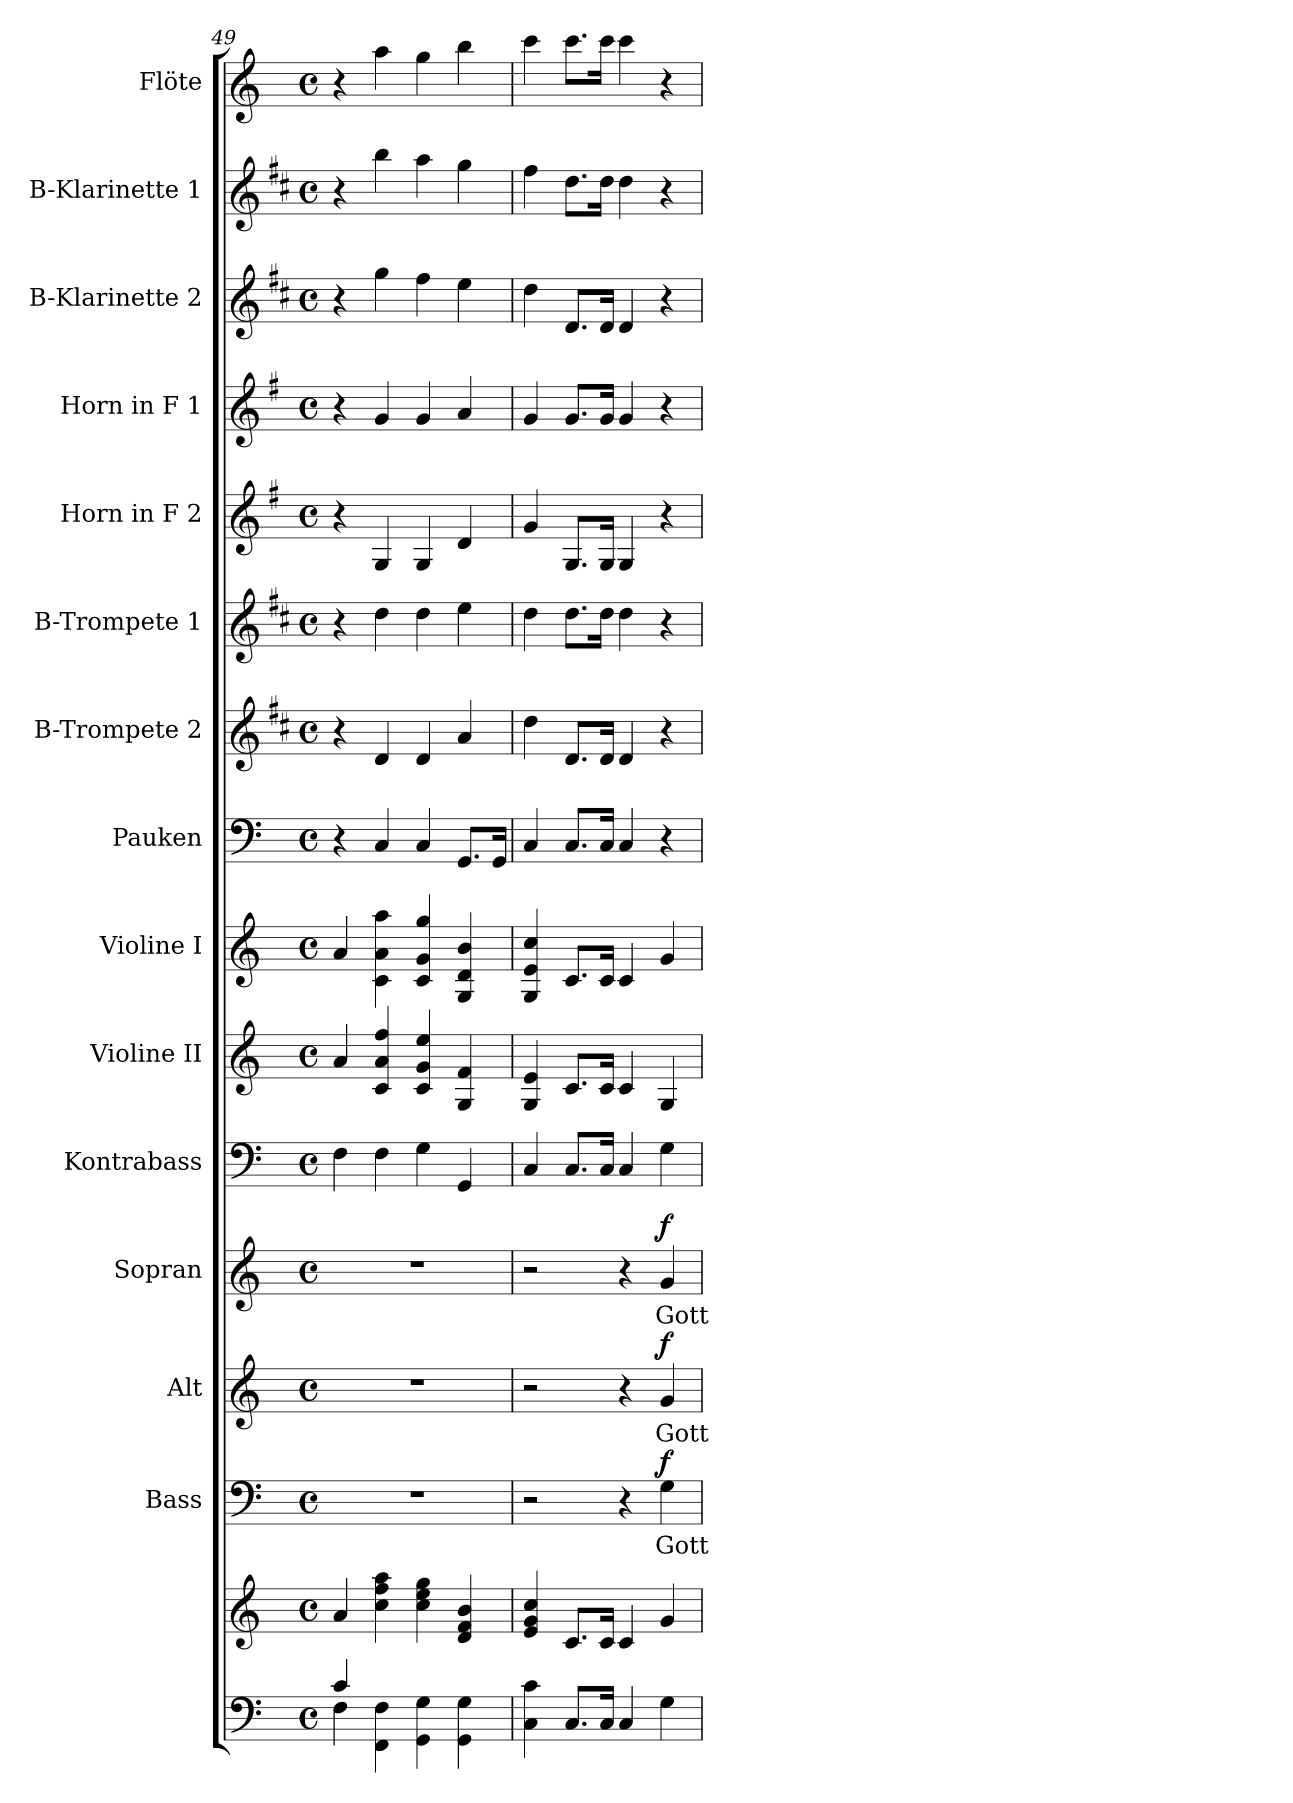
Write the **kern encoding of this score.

**kern	**kern	**kern	**text	**dynam	**kern	**text	**dynam	**kern	**text	**dynam	**kern	**kern	**kern	**kern	**kern	**kern	**kern	**kern	**kern	**kern	**kern
*part15	*part15	*part14	*part14	*part14	*part13	*part13	*part13	*part12	*part12	*part12	*part11	*part10	*part9	*part8	*part7	*part6	*part5	*part4	*part3	*part2	*part1
*staff16	*staff15	*staff14	*staff14	*staff14	*staff13	*staff13	*staff13	*staff12	*staff12	*staff12	*staff11	*staff10	*staff9	*staff8	*staff7	*staff6	*staff5	*staff4	*staff3	*staff2	*staff1
*	*	*I"Bass	*	*	*I"Alt	*	*	*I"Sopran	*	*	*I"Kontrabass	*I"Violine II	*I"Violine I	*I"Pauken	*I"B-Trompete 2	*I"B-Trompete 1	*I"Horn in F 2	*I"Horn in F 1	*I"B-Klarinette 2	*I"B-Klarinette 1	*I"Flöte
*	*	*I'B.	*	*	*I'A.	*	*	*I'S.	*	*	*I'Kb.	*I'Vl. II	*I'Vl. I	*I'Pk.	*I'B Trp. 2	*I'B Trp. 1	*	*	*I'B Kl. 2	*I'B Kl. 1	*I'Fl.
*clefF4	*clefG2	*clefF4	*	*	*clefG2	*	*	*clefG2	*	*	*clefF4	*clefG2	*clefG2	*clefF4	*clefG2	*clefG2	*clefG2	*clefG2	*clefG2	*clefG2	*clefG2
*	*	*	*	*	*	*	*	*	*	*	*ITrd7c12	*	*	*	*ITrd1c2	*ITrd1c2	*ITrd4c7	*ITrd4c7	*ITrd1c2	*ITrd1c2	*
*k[]	*k[]	*k[]	*	*	*k[]	*	*	*k[]	*	*	*k[]	*k[]	*k[]	*k[]	*k[]	*k[]	*k[]	*k[]	*k[]	*k[]	*k[]
*C:	*C:	*C:	*	*	*C:	*	*	*C:	*	*	*C:	*C:	*C:	*C:	*C:	*C:	*C:	*C:	*C:	*C:	*C:
*M4/4	*M4/4	*M4/4	*	*	*M4/4	*	*	*M4/4	*	*	*M4/4	*M4/4	*M4/4	*M4/4	*M4/4	*M4/4	*M4/4	*M4/4	*M4/4	*M4/4	*M4/4
*met(c)	*met(c)	*met(c)	*	*	*met(c)	*	*	*met(c)	*	*	*met(c)	*met(c)	*met(c)	*met(c)	*met(c)	*met(c)	*met(c)	*met(c)	*met(c)	*met(c)	*met(c)
=49	=49	=49	=49	=49	=49	=49	=49	=49	=49	=49	=49	=49	=49	=49	=49	=49	=49	=49	=49	=49	=49
*^	*	*	*	*	*	*	*	*	*	*	*	*	*	*	*	*	*	*	*	*	*
4c/	4F\	4a/	1r	.	.	1r	.	.	1r	.	.	4FF\	4a/	4a/	4r	4r	4r	4r	4r	4r	4r	4r
2.ryy	4FF\ 4F\	4cc\ 4ff\ 4aa\	.	.	.	.	.	.	.	.	.	4FF\	4c/ 4a/ 4ff/	4c\ 4a\ 4aa\	4C/	4c/	4cc\	4C/	4c/	4ff\	4aa\	4aa\
.	4GG\ 4G\	4cc\ 4ee\ 4gg\	.	.	.	.	.	.	.	.	.	4GG\	4c/ 4g/ 4ee/	4c/ 4g/ 4gg/	4C/	4c/	4cc\	4C/	4c/	4ee\	4gg\	4gg\
.	4GG\ 4G\	4d/ 4f/ 4b/	.	.	.	.	.	.	.	.	.	4GGG/	4G/ 4f/	4G/ 4d/ 4b/	8.GG/L	4g/	4dd\	4G/	4d/	4dd\	4ff\	4bb\
.	.	.	.	.	.	.	.	.	.	.	.	.	.	.	16GG/Jk	.	.	.	.	.	.	.
*v	*v	*	*	*	*	*	*	*	*	*	*	*	*	*	*	*	*	*	*	*	*	*
=50	=50	=50	=50	=50	=50	=50	=50	=50	=50	=50	=50	=50	=50	=50	=50	=50	=50	=50	=50	=50	=50
4C\ 4c\	4e/ 4g/ 4cc/	2r	.	.	2r	.	.	2r	.	.	4CC/	4G/ 4e/	4G/ 4e/ 4cc/	4C/	4cc\	4cc\	4c/	4c/	4cc\	4ee\	4ccc\
8.C/L	8.c/L	.	.	.	.	.	.	.	.	.	8.CC/L	8.c/L	8.c/L	8.C/L	8.c/L	8.cc\L	8.C/L	8.c/L	8.c/L	8.cc\L	8.ccc\L
16C/Jk	16c/Jk	.	.	.	.	.	.	.	.	.	16CC/Jk	16c/Jk	16c/Jk	16C/Jk	16c/Jk	16cc\Jk	16C/Jk	16c/Jk	16c/Jk	16cc\Jk	16ccc\Jk
4C/	4c/	4r	.	.	4r	.	.	4r	.	.	4CC/	4c/	4c/	4C/	4c/	4cc\	4C/	4c/	4c/	4cc\	4ccc\
!	!	!	!LO:LY:b	!LO:DY:a	!	!LO:LY:b	!LO:DY:a	!	!LO:LY:b	!LO:DY:a	!	!	!	!	!	!	!	!	!	!	!
4G\	4g/	4G\	Gott	f	4g/	Gott	f	4g/	Gott	f	4GG\	4G/	4g/	4r	4r	4r	4r	4r	4r	4r	4r
=	=	=	=	=	=	=	=	=	=	=	=	=	=	=	=	=	=	=	=	=	=
*-	*-	*-	*-	*-	*-	*-	*-	*-	*-	*-	*-	*-	*-	*-	*-	*-	*-	*-	*-	*-	*-
